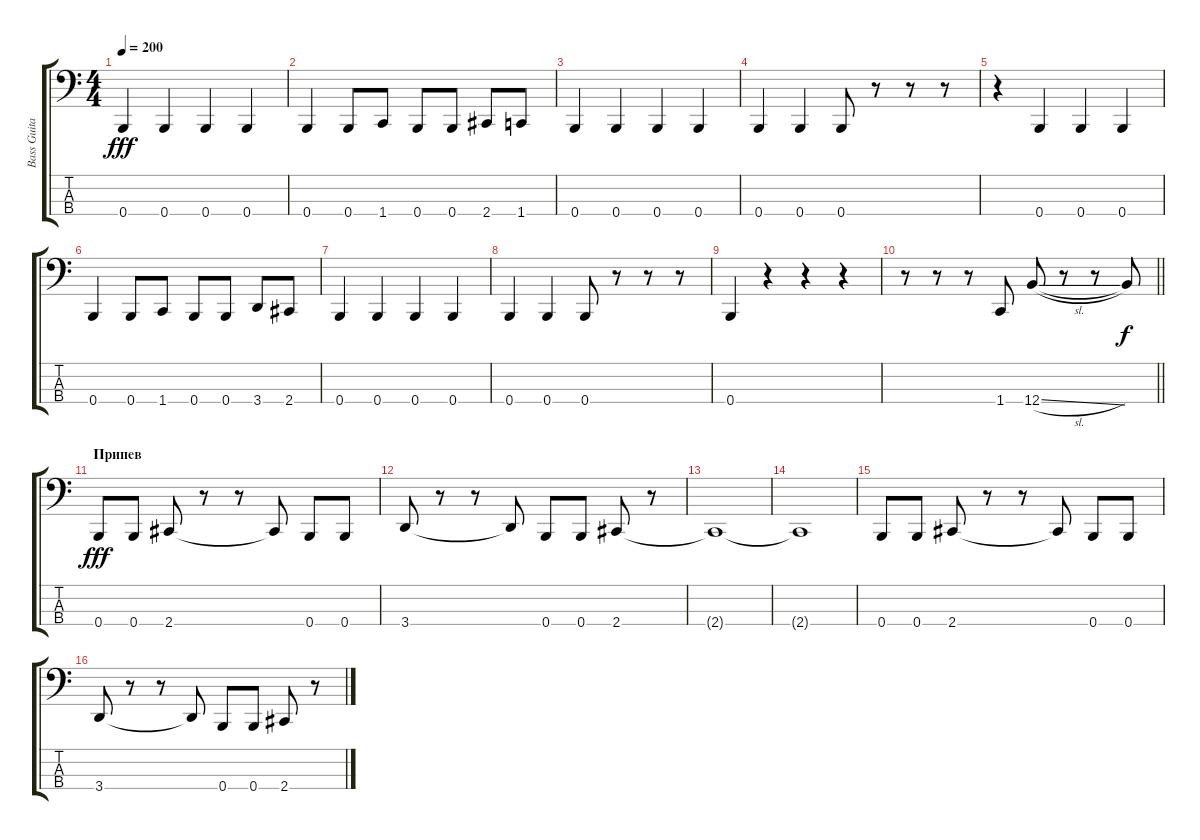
\track ("Bass Guitar" "Bass Guita") {instrument electricbassfinger}
\staff {score tabs}
\tuning (E2 B1 E1 B0) {hide}
\ts (4 4)
\tempo 200
\clef f4
\ks c
0.4.4{dy fff} 0.4.4 0.4.4 0.4.4 |
0.4.4 0.4.8 1.4.8 0.4.8 0.4.8 2.4.8 1.4.8 |
0.4.4 0.4.4 0.4.4 0.4.4 |
0.4.4 0.4.4 0.4.8 r.8 r.8 r.8 |
r.4 0.4.4 0.4.4 0.4.4 |
0.4.4 0.4.8 1.4.8 0.4.8 0.4.8 3.4.8 2.4.8 |
0.4.4 0.4.4 0.4.4 0.4.4 |
0.4.4 0.4.4 0.4.8 r.8 r.8 r.8 |
0.4.4 r.4 r.4 r.4 |
\barLineRight lightlight
r.8 r.8 r.8 1.4.8 12.4{sl}.8 r.8 r.8 12.4{t}.8{dy f} |
\section ("" "Припев")
0.4.8{dy fff} 0.4.8 2.4.8 r.8 r.8 2.4{t}.8 0.4.8 0.4.8 |
3.4.8 r.8 r.8 3.4{t}.8 0.4.8 0.4.8 2.4.8 r.8 |
2.4{t}.1 |
2.4{t}.1 |
0.4.8 0.4.8 2.4.8 r.8 r.8 2.4{t}.8 0.4.8 0.4.8 |
3.4.8 r.8 r.8 3.4{t}.8 0.4.8 0.4.8 2.4.8 r.8
